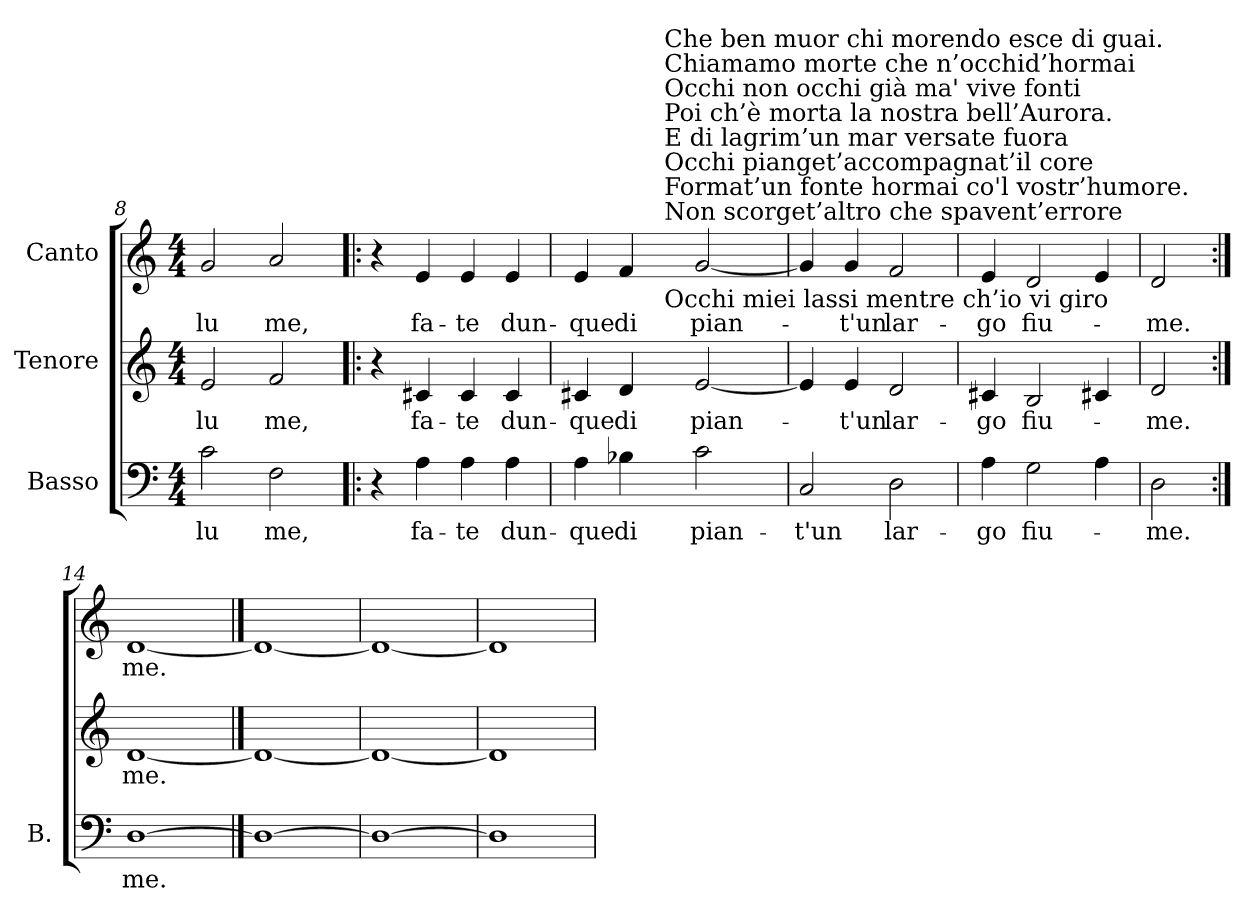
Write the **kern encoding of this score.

**kern	**text	**kern	**text	**kern	**text
*part3	*part3	*part2	*part2	*part1	*part1
*staff3	*staff3	*staff2	*staff2	*staff1	*staff1
*I"Basso	*	*I"Tenore	*	*I"Canto	*
*I'B.	*	*	*	*	*
*clefF4	*	*clefG2	*	*clefG2	*
*k[]	*	*k[]	*	*k[]	*
*C:	*	*C:	*	*C:	*
*M4/4	*	*M4/4	*	*M4/4	*
=8	=8	=8	=8	=8	=8
!	!LO:LY:b:color=#000000	!	!	!	!
!	!	!	!LO:LY:b:color=#000000	!	!
!	!	!	!	!	!LO:LY:b:color=#000000
2ci\	lu	2ei/	lu	2gi/	lu
!	!LO:LY:b:color=#000000	!	!	!	!
!	!	!	!LO:LY:b:color=#000000	!	!
!	!	!	!	!	!LO:LY:b:color=#000000
2Fi\	me,	2fi/	me,	2ai/	me,
!!LO:LB:g=z
=9!|:	=9!|:	=9!|:	=9!|:	=9!|:	=9!|:
4r	.	4r	.	4r	.
!	!LO:LY:b:color=#000000	!	!	!	!
!	!	!	!LO:LY:b:color=#000000	!	!
!	!	!	!	!	!LO:LY:b:color=#000000
4Ai\	fa-	4c#Xi/	fa-	4ei/	fa-
!	!LO:LY:b:color=#000000	!	!	!	!
!	!	!	!LO:LY:b:color=#000000	!	!
!	!	!	!	!	!LO:LY:b:color=#000000
4Ai\	-te	4c#i/	-te	4ei/	-te
!	!LO:LY:b:color=#000000	!	!	!	!
!	!	!	!LO:LY:b:color=#000000	!	!
!	!	!	!	!	!LO:LY:b:color=#000000
4Ai\	dun-	4c#i/	dun-	4ei/	dun-
=10	=10	=10	=10	=10	=10
!	!LO:LY:b:color=#000000	!	!	!	!
!	!	!	!LO:LY:b:color=#000000	!	!
!	!	!	!	!	!LO:LY:b:color=#000000
*	*	*	*	*^	*
4Ai\	-que	4c#Xi/	-que	4ei/	4ryy	-que
!	!LO:LY:b:color=#000000	!	!	!	!	!
!	!	!	!LO:LY:b:color=#000000	!	!	!
!	!	!	!	!	!	!LO:LY:b:color=#000000
4B-Xi\	di	4di/	di	4fi/	16ryy	di
.	.	.	.	.	32ryy	.
.	.	.	.	.	64ryy	.
.	.	.	.	.	256.ryy	.
!	!	!	!	!	!LO:TX:b:t=Occhi miei lassi mentre ch’io vi giro	!
!	!	!	!	!	!LO:TX:t=Non scorget’altro che spavent’errore	!
!	!	!	!	!	!LO:TX:t=Format’un fonte hormai co'l vostr’humore.	!
!	!	!	!	!	!LO:TX:t=Occhi pianget’accompagnat’il core	!
!	!	!	!	!	!LO:TX:t=E di lagrim’un mar versate fuora	!
!	!	!	!	!	!LO:TX:t=Poi ch’è morta la nostra bell’Aurora.	!
!	!	!	!	!	!LO:TX:t=Occhi non occhi già ma' vive fonti	!
!	!	!	!	!	!LO:TX:t=Chiamamo morte che n’occhid’hormai	!
!	!	!	!	!	!LO:TX:t=Che ben muor chi morendo esce di guai.	!
.	.	.	.	.	2ryy	.
!	!LO:LY:b:color=#000000	!	!	!	!	!
!	!	!	!LO:LY:b:color=#000000	!	!	!
!	!	!	!	!	!	!LO:LY:b:color=#000000
2ci\	pian-	[<2ei/	pian-	[<2gi/	.	pian-
.	.	.	.	.	8ryy	.
.	.	.	.	.	128ryy	.
.	.	.	.	.	512ryy	.
*	*	*	*	*v	*v	*
=11	=11	=11	=11	=11	=11
*	*	*	*	*^	*
!	!LO:LY:b:color=#000000	!	!	!	!	!
*	*	*	*	*v	*v	*
2Ci/	-t'un	4ei/]	.	4gi/]	.
!	!	!	!LO:LY:b:color=#000000	!	!
!	!	!	!	!	!LO:LY:b:color=#000000
.	.	4ei/	-t'un	4gi/	-t'un
!	!LO:LY:b:color=#000000	!	!	!	!
!	!	!	!LO:LY:b:color=#000000	!	!
!	!	!	!	!	!LO:LY:b:color=#000000
2Di\	lar-	2di/	lar-	2fi/	lar-
=12	=12	=12	=12	=12	=12
!	!LO:LY:b:color=#000000	!	!	!	!
!	!	!	!LO:LY:b:color=#000000	!	!
!	!	!	!	!	!LO:LY:b:color=#000000
4Ai\	-go	4c#i/	-go	4ei/	-go
!	!LO:LY:b:color=#000000	!	!	!	!
!	!	!	!LO:LY:b:color=#000000	!	!
!	!	!	!	!	!LO:LY:b:color=#000000
2Gi\	fiu-	2Bi/	fiu-	2di/	fiu-
4Ai\	.	4c#Xi/	.	4ei/	.
=13	=13	=13	=13	=13	=13
!	!LO:LY:b:color=#000000	!	!	!	!
!	!	!	!LO:LY:b:color=#000000	!	!
!	!	!	!	!	!LO:LY:b:color=#000000
2Di\	-me.	2di/	-me.	2di/	-me.
=14:|!	=14:|!	=14:|!	=14:|!	=14:|!	=14:|!
!	!LO:LY:b:color=#000000	!	!	!	!
!	!	!	!LO:LY:b:color=#000000	!	!
!	!	!	!	!	!LO:LY:b:color=#000000
[1Di	me.	[1di	me.	[1di	me.
==15	==15	==15	==15	==15	==15
1Di_	.	1di_	.	1di_	.
=16	=16	=16	=16	=16	=16
1Di_	.	1di_	.	1di_	.
=17	=17	=17	=17	=17	=17
1Di]	.	1di]	.	1di]	.
=	=	=	=	=	=
*-	*-	*-	*-	*-	*-
